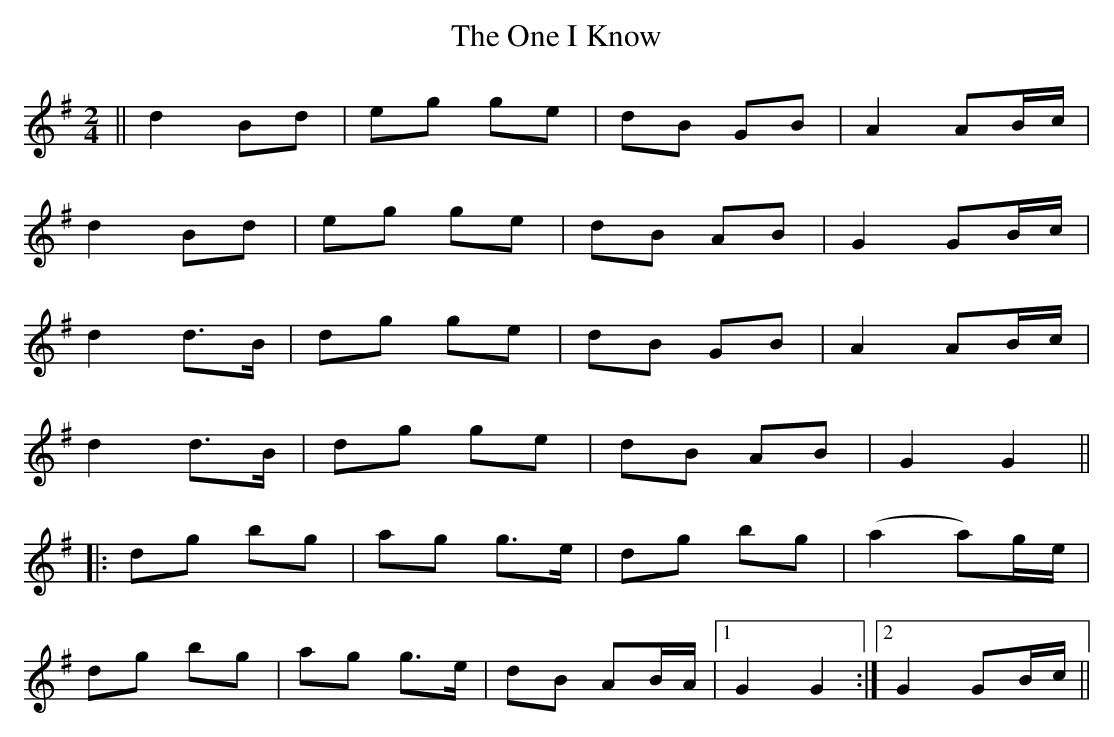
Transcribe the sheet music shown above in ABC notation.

X:1
T: The One I Know
M: 2/4
L: 1/8
K: Gmaj
||d2 Bd|eg ge|dB GB|A2 AB/c/|
d2 Bd|eg ge|dB AB|G2 GB/c/|
d2 d>B|dg ge|dB GB|A2 AB/c/|
d2 d>B|dg ge|dB AB| G2 G2||
|:dg bg|ag g>e|dg bg|(a2 a)g/e/|
dg bg|ag g>e|dB AB/A/|1 G2 G2:|2 G2 GB/c/||
